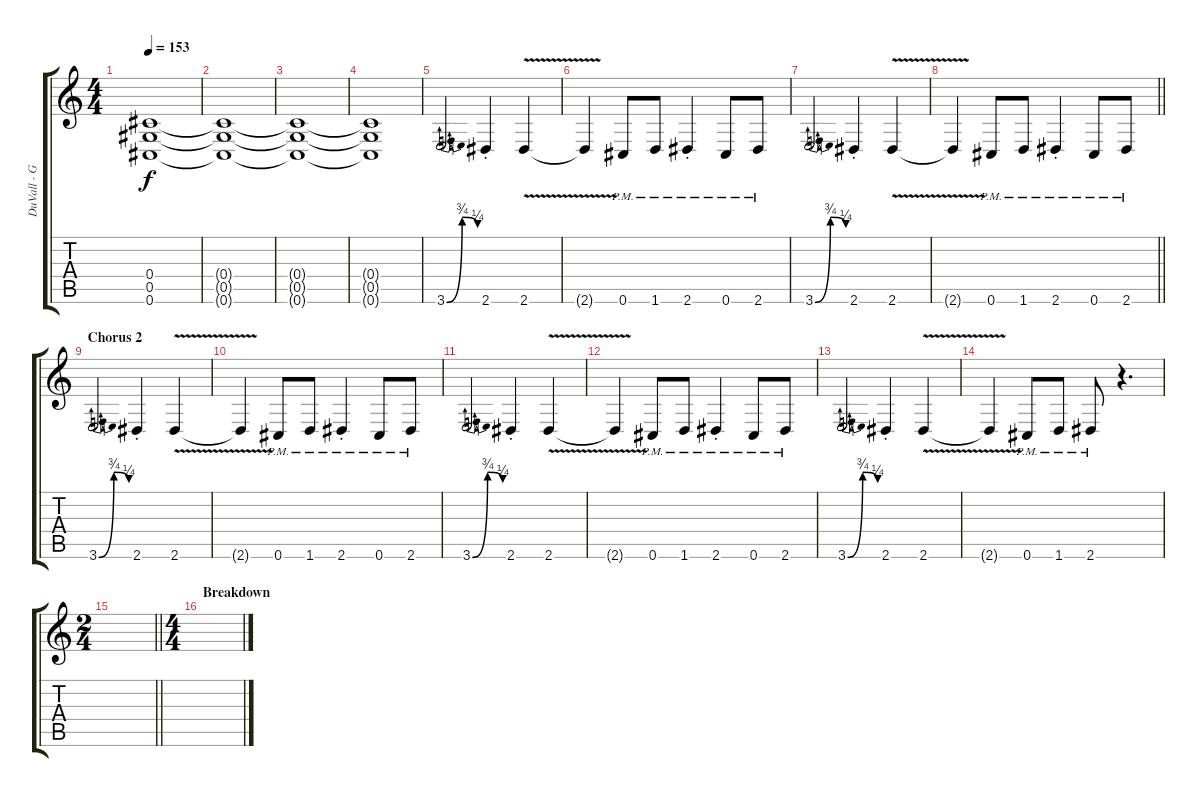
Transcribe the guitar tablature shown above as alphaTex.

\track ("DuVall - Guitar" "DuVall - G") {instrument distortionguitar}
\staff {score tabs}
\tuning (Eb4 Bb3 Gb3 Db3 Ab2 Db2) {hide}
\ts (4 4)
\tempo 153
\clef g2
\ks c
(0.4 0.5 0.6).1{dy f} |
(0.4{t} 0.5{t} 0.6{t}).1 |
(0.4{t} 0.5{t} 0.6{t}).1 |
(0.4{t} 0.5{t} 0.6{t}).1 |
3.6{be (bendrelease 0 0 20 3 45 3 60 1)}.2 2.6{st}.4 2.6{v}.4 |
2.6{t}.4 0.6{pm}.8 1.6{pm}.8 2.6{pm st}.4 0.6{pm}.8 2.6{pm}.8 |
3.6{be (bendrelease 0 0 20 3 45 3 60 1)}.2 2.6{st}.4 2.6{v}.4 |
\barLineRight lightlight
2.6{t}.4 0.6{pm}.8 1.6{pm}.8 2.6{pm st}.4 0.6{pm}.8 2.6{pm}.8 |
\section ("" "Chorus 2")
3.6{be (bendrelease 0 0 20 3 45 3 60 1)}.2 2.6{st}.4 2.6{v}.4 |
2.6{t}.4 0.6{pm}.8 1.6{pm}.8 2.6{pm st}.4 0.6{pm}.8 2.6{pm}.8 |
3.6{be (bendrelease 0 0 20 3 45 3 60 1)}.2 2.6{st}.4 2.6{v}.4 |
2.6{t}.4 0.6{pm}.8 1.6{pm}.8 2.6{pm st}.4 0.6{pm}.8 2.6{pm}.8 |
3.6{be (bendrelease 0 0 20 3 45 3 60 1)}.2 2.6{st}.4 2.6{v}.4 |
2.6{t}.4 0.6{pm}.8 1.6{pm}.8 2.6{pm}.8 r.4{d} |
\ts (2 4)
\barLineRight lightlight
|
\ts (4 4)
\section ("" "Breakdown")
